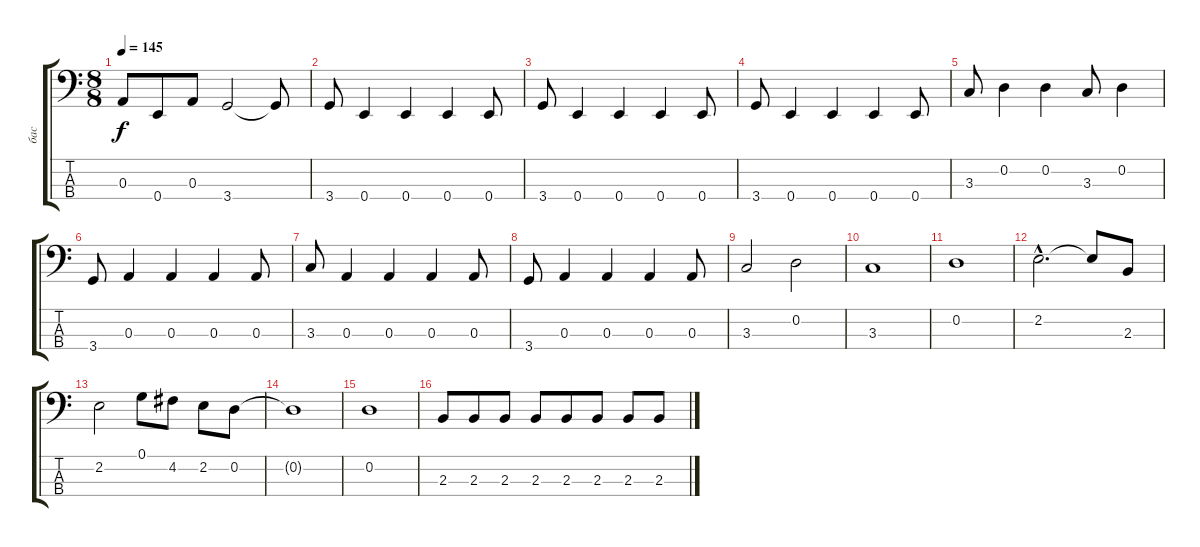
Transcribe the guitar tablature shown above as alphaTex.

\track ("бас" "бас") {instrument electricbassfinger}
\staff {score tabs}
\tuning (G2 D2 A1 E1) {hide}
\ts (8 8)
\tempo 145
\clef f4
\ks c
0.3.8{dy f} 0.4.8 0.3.8 3.4.2 3.4{t}.8 |
3.4.8 0.4.4 0.4.4 0.4.4 0.4.8 |
3.4.8 0.4.4 0.4.4 0.4.4 0.4.8 |
3.4.8 0.4.4 0.4.4 0.4.4 0.4.8 |
3.3.8 0.2.4 0.2.4 3.3.8 0.2.4 |
3.4.8 0.3.4 0.3.4 0.3.4 0.3.8 |
3.3.8 0.3.4 0.3.4 0.3.4 0.3.8 |
3.4.8 0.3.4 0.3.4 0.3.4 0.3.8 |
3.3.2 0.2.2 |
3.3.1 |
0.2.1 |
2.2{hac}.2{d} 2.2{t}.8 2.3.8 |
2.2.2 0.1.8 4.2.8 2.2.8 0.2.8 |
0.2{t}.1 |
0.2.1 |
2.3.8 2.3.8 2.3.8 2.3.8 2.3.8 2.3.8 2.3.8 2.3.8
